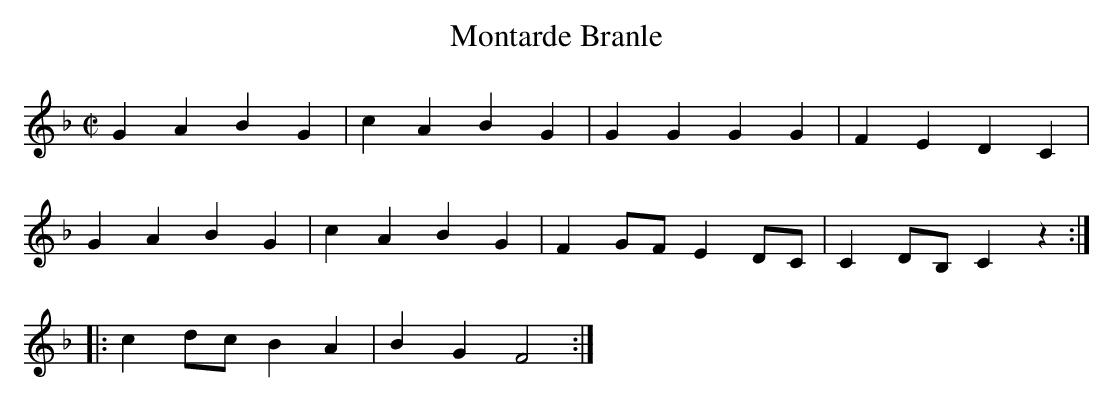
X:1
T:Montarde Branle
M:C|
L:1/4
K:GDor
GA BG | cA BG | GG GG | FE DC |
GA BG | cA BG | FG/F/ ED/C/ | CD/B,/ C z ::
cd/c/ BA | BG F2 :|
